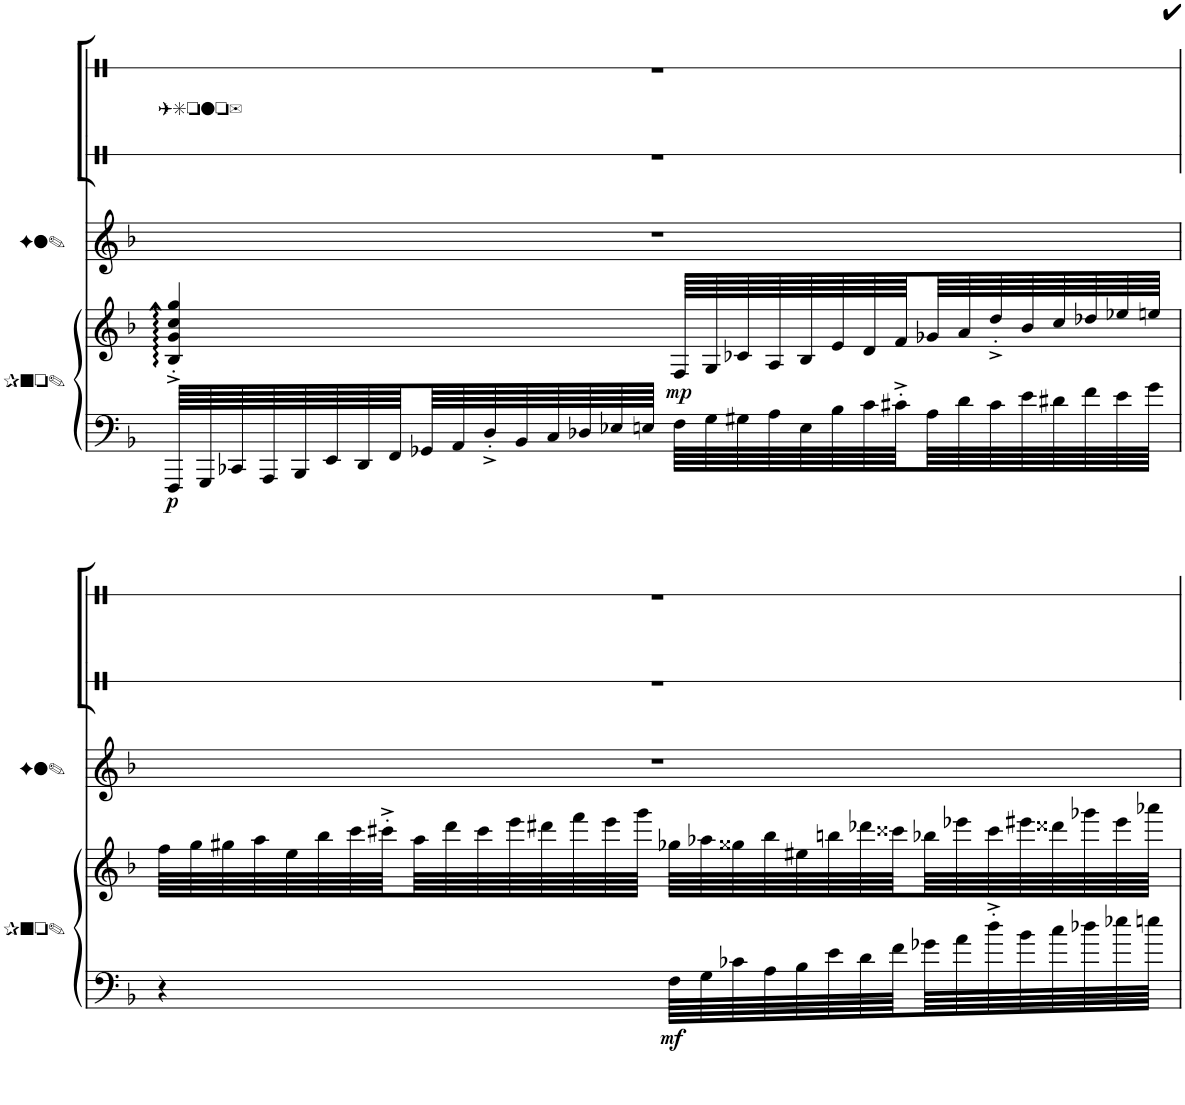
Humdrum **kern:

**kern	**kern	**dynam	**kern	**kern	**kern
*part4	*part4	*part4	*part3	*part2	*part1
*staff5	*staff4	*staff4/5	*staff3	*staff2	*staff1
*I"Piano	*	*	*I"Flauta	*I"Claves	*I"Caja china
*I'Pno.	*	*	*I'Fl.	*	*
!!LO:PB:g=z
*clefF4	*clefG2	*	*clefG2	*clefX	*clefX
*k[b-]	*k[b-]	*	*k[b-]	*k[]	*k[]
*M2/4	*M2/4	*	*M2/4	*M2/4	*M2/4
=25	=25	=25	=25	=25	=25
!	!	!	!	!	!LO:TX:b:t=(Solo)
!	!	!LO:DY:b=2	!	!	!
64FFF/LLLL	4B-/'^ 4g/'^ 4cc/'^ 4gg/'^	p	2r	2r	2r
64GGG/	.	.	.	.	.
64CC-X/	.	.	.	.	.
64AAA/	.	.	.	.	.
64BBB-/	.	.	.	.	.
64EE/	.	.	.	.	.
64DD/	.	.	.	.	.
64FF/	.	.	.	.	.
64GG-X/	.	.	.	.	.
64AA/	.	.	.	.	.
64D'^/	.	.	.	.	.
64BB-/	.	.	.	.	.
64C/	.	.	.	.	.
64D-X/	.	.	.	.	.
64E-X/	.	.	.	.	.
64En/JJJJ	.	.	.	.	.
!	!	!LO:DY:b	!	!	!
64F\LLLL	64F/LLLL	mp	.	.	.
64G\	64G/	.	.	.	.
64G#X\	64c-X/	.	.	.	.
64A\	64A/	.	.	.	.
64E\	64B-/	.	.	.	.
64B-\	64e/	.	.	.	.
64c\	64d/	.	.	.	.
64c#X'^\	64f/	.	.	.	.
64A\	64g-X/	.	.	.	.
64d\	64a/	.	.	.	.
64c#\	64dd'^/	.	.	.	.
64e\	64b-/	.	.	.	.
64d#X\	64cc/	.	.	.	.
64f\	64dd-X/	.	.	.	.
64e\	64ee-X/	.	.	.	.
64g\JJJJ	64een/JJJJ	.	.	.	.
!!LO:LB:g=z
=26	=26	=26	=26	=26	=26
4r	64ff\LLLL	.	2r	2r	2r
.	64gg\	.	.	.	.
.	64gg#X\	.	.	.	.
.	64aa\	.	.	.	.
.	64ee\	.	.	.	.
.	64bb-\	.	.	.	.
.	64ccc\	.	.	.	.
.	64ccc#X'^\	.	.	.	.
.	64aa\	.	.	.	.
.	64ddd\	.	.	.	.
.	64ccc#\	.	.	.	.
.	64eee\	.	.	.	.
.	64ddd#X\	.	.	.	.
.	64fff\	.	.	.	.
.	64eee\	.	.	.	.
.	64ggg\JJJJ	.	.	.	.
!	!	!LO:DY:b=2	!	!	!
64F\LLLL	64gg-X\LLLL	mf	.	.	.
64G\	64aa-X\	.	.	.	.
64c-X\	64gg##X\	.	.	.	.
64A\	64bb-\	.	.	.	.
64B-\	64ee#X\	.	.	.	.
64e\	64bbn\	.	.	.	.
64d\	64ddd-X\	.	.	.	.
64f\	64ccc##X\	.	.	.	.
64g-X\	64bb-X\	.	.	.	.
64a\	64eee-X\	.	.	.	.
64dd'^\	64ccc##\	.	.	.	.
64b-\	64eee#X\	.	.	.	.
64cc\	64ddd##X\	.	.	.	.
64dd-X\	64ggg-X\	.	.	.	.
64ee-X\	64eee#\	.	.	.	.
64een\JJJJ	64aaa-X\JJJJ	.	.	.	.
=	=	=	=	=	=
*-	*-	*-	*-	*-	*-
